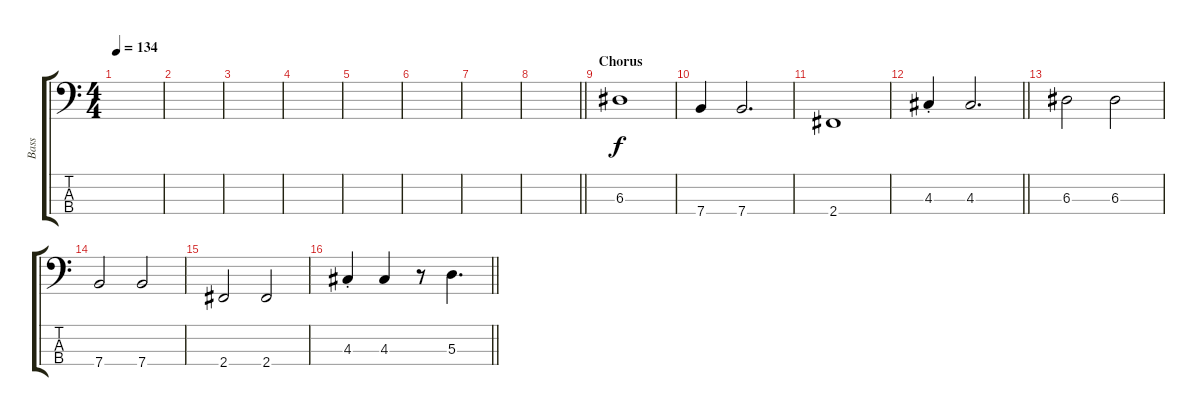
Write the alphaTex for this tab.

\track ("Bass" "Bass") {instrument electricbassfinger}
\staff {score tabs}
\tuning (G2 D2 A1 E1) {hide}
\ts (4 4)
\tempo 134
\clef f4
\ks c
|
|
|
|
|
|
|
\barLineRight lightlight
|
\section ("" "Chorus")
6.3.1 |
7.4.4 7.4.2{d} |
2.4.1 |
\barLineRight lightlight
4.3{st}.4 4.3.2{d} |
6.3.2 6.3.2 |
7.4.2 7.4.2 |
2.4.2 2.4.2 |
\barLineRight lightlight
4.3{st}.4 4.3.4 r.8 5.3.4{d}
